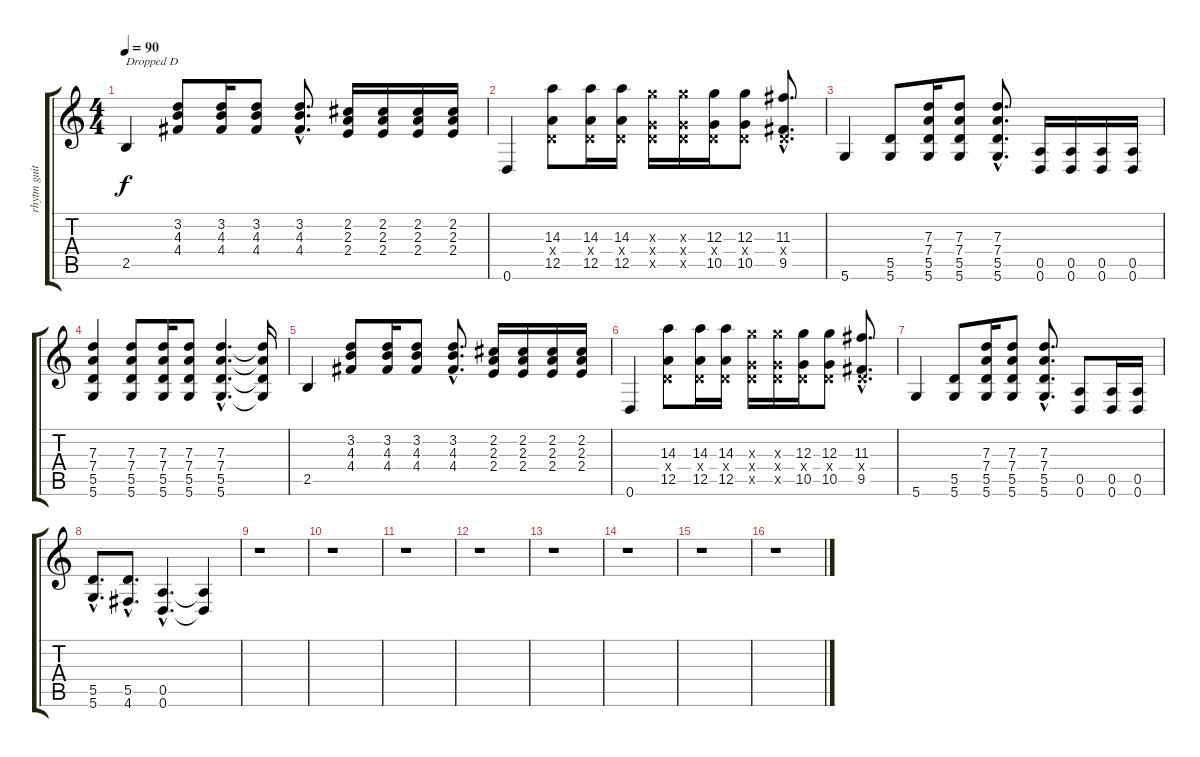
\track ("rhytm guitar - ryan" "rhytm guit") {instrument overdrivenguitar}
\staff {score tabs}
\tuning (E4 B3 G3 D3 A2 D2) {hide}
\ts (4 4)
\tempo 90
\clef g2
\ks c
2.5.4{txt "Dropped D" dy f instrument overdrivenguitar} (3.2 4.3 4.4).8 (3.2 4.3 4.4).16 (3.2 4.3 4.4).8 (3.2{hac} 4.3{hac} 4.4{hac}).8{d} (2.2 2.3 2.4).16 (2.2 2.3 2.4).16 (2.2 2.3 2.4).16 (2.2 2.3 2.4).16 |
0.6.4 (14.3 0.4{x} 12.5).8 (14.3 0.4{x} 12.5).16 (14.3 0.4{x} 12.5).16 (12.3{x} 0.4{x} 10.5{x}).16 (12.3{x} 0.4{x} 10.5{x}).16 (12.3 0.4{x} 10.5).16 (12.3 0.4{x} 10.5).8 (11.3{hac} 0.4{hac x} 9.5{hac}).8{d} |
5.6.4 (5.5 5.6).8 (7.3 7.4 5.5 5.6).16 (7.3 7.4 5.5 5.6).8 (7.3{hac} 7.4{hac} 5.5{hac} 5.6{hac}).8{d} (0.5 0.6).16 (0.5 0.6).16 (0.5 0.6).16 (0.5 0.6).16 |
(7.3 7.4 5.5 5.6).4 (7.3 7.4 5.5 5.6).8 (7.3 7.4 5.5 5.6).16 (7.3 7.4 5.5 5.6).8 (7.3{hac} 7.4{hac} 5.5{hac} 5.6{hac}).4{d} (7.3{t} 7.4{t} 5.5{t} 5.6{t}).16 |
2.5.4 (3.2 4.3 4.4).8 (3.2 4.3 4.4).16 (3.2 4.3 4.4).8 (3.2{hac} 4.3{hac} 4.4{hac}).8{d} (2.2 2.3 2.4).16 (2.2 2.3 2.4).16 (2.2 2.3 2.4).16 (2.2 2.3 2.4).16 |
0.6.4 (14.3 0.4{x} 12.5).8 (14.3 0.4{x} 12.5).16 (14.3 0.4{x} 12.5).16 (12.3{x} 0.4{x} 10.5{x}).16 (12.3{x} 0.4{x} 10.5{x}).16 (12.3 0.4{x} 10.5).16 (12.3 0.4{x} 10.5).8 (11.3{hac} 0.4{hac x} 9.5{hac}).8{d} |
5.6.4 (5.5 5.6).8 (7.3 7.4 5.5 5.6).16 (7.3 7.4 5.5 5.6).8 (7.3{hac} 7.4{hac} 5.5{hac} 5.6{hac}).8{d} (0.5 0.6).8 (0.5 0.6).16 (0.5 0.6).16 |
(5.5{hac} 5.6{hac}).8{d} (5.5{hac} 4.6{hac}).8{d} (0.5{hac} 0.6{hac}).4{d} (0.5{t} 0.6{t}).4 |
r.1 |
r.1 |
r.1 |
r.1 |
r.1 |
r.1 |
r.1 |
r.1
